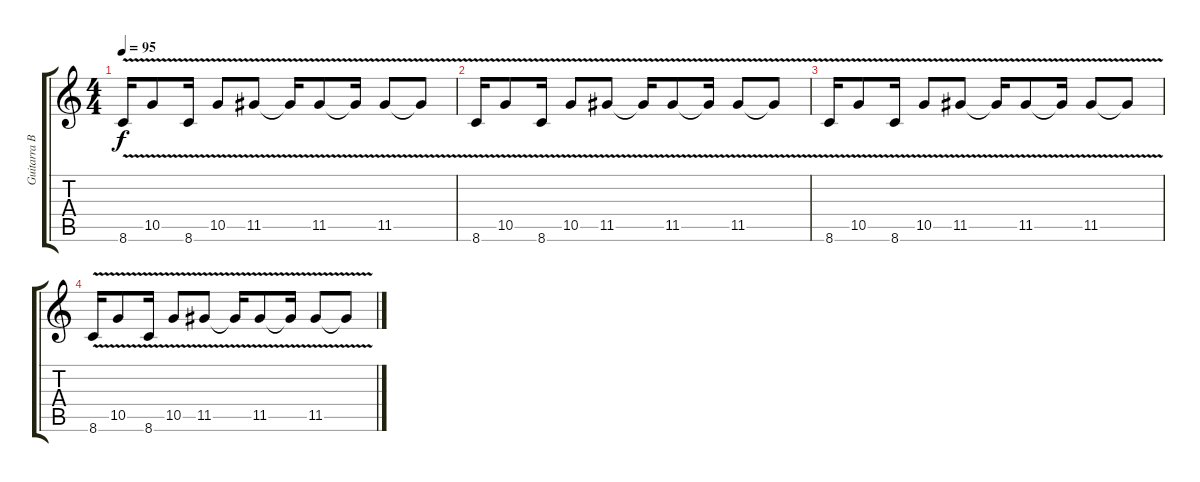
\track ("Guitarra Base" "Guitarra B") {instrument overdrivenguitar}
\staff {score tabs}
\tuning (E4 B3 G3 D3 A2 E2) {hide}
\ts (4 4)
\tempo 95
\clef g2
\ks c
8.6{v}.16{dy f volume 0} 10.5{v}.8 8.6{v}.16 10.5{v}.8 11.5{v}.8 11.5{t}.16 11.5{v}.8 11.5{t}.16 11.5{v}.8 11.5{t}.8 |
8.6{v}.16 10.5{v}.8 8.6{v}.16 10.5{v}.8 11.5{v}.8 11.5{t}.16 11.5{v}.8 11.5{t}.16 11.5{v}.8 11.5{t}.8 |
8.6{v}.16 10.5{v}.8 8.6{v}.16 10.5{v}.8 11.5{v}.8 11.5{t}.16 11.5{v}.8 11.5{t}.16 11.5{v}.8 11.5{t}.8 |
8.6{v}.16 10.5{v}.8 8.6{v}.16 10.5{v}.8 11.5{v}.8 11.5{t}.16 11.5{v}.8 11.5{t}.16 11.5{v}.8 11.5{t}.8
